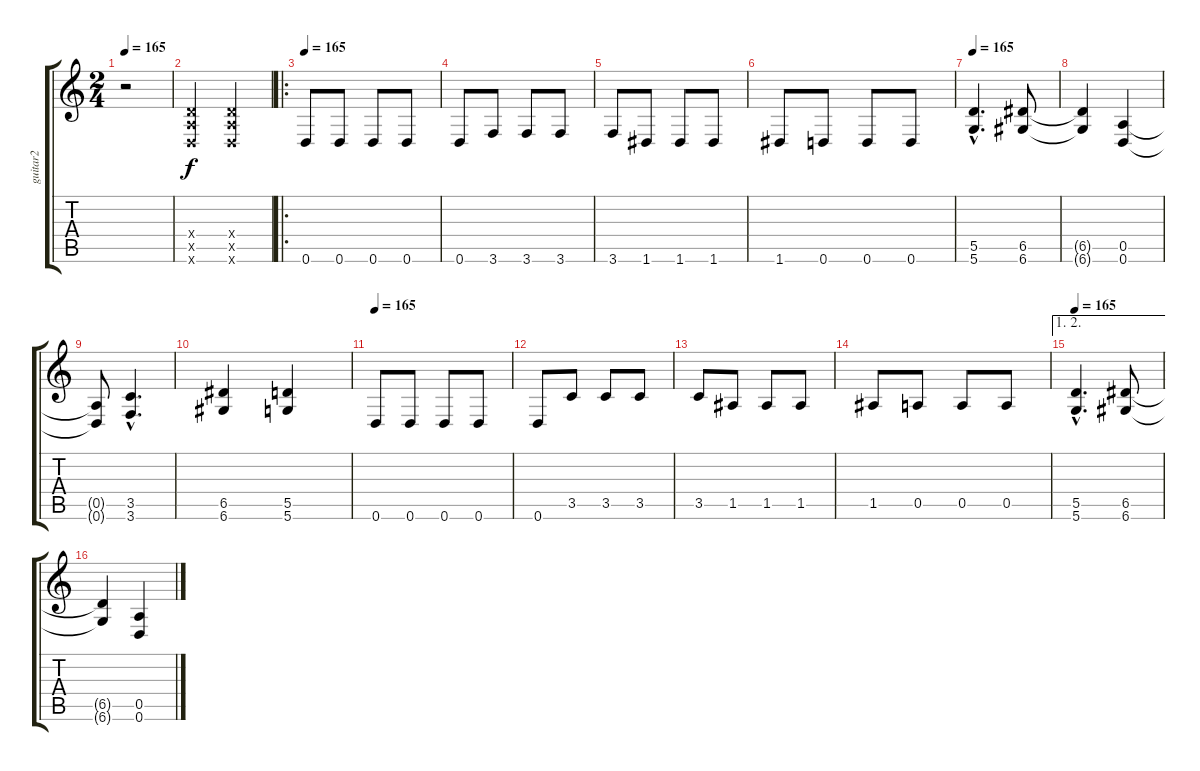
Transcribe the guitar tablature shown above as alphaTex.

\track ("guitar2" "guitar2") {instrument distortionguitar}
\staff {score tabs}
\tuning (E4 B3 G3 D3 A2 D2) {hide}
\ts (2 4)
\tempo 165
\clef g2
\ks c
r.2{dy f} |
(0.4{x} 0.5{x} 0.6{x}).4 (0.4{x} 0.5{x} 0.6{x}).4 |
\ro
\tempo 165
0.6.8 0.6.8 0.6.8 0.6.8 |
0.6.8 3.6.8 3.6.8 3.6.8 |
3.6.8 1.6.8 1.6.8 1.6.8 |
1.6.8 0.6.8 0.6.8 0.6.8 |
\tempo 165
(5.5{hac} 5.6{hac}).4{d} (6.5 6.6).8 |
(6.5{t} 6.6{t}).4 (0.5 0.6).4 |
(0.5{t} 0.6{t}).8 (3.5{hac} 3.6{hac}).4{d} |
(6.5 6.6).4 (5.5 5.6).4 |
\tempo 165
0.6.8 0.6.8 0.6.8 0.6.8 |
0.6.8 3.5.8 3.5.8 3.5.8 |
3.5.8 1.5.8 1.5.8 1.5.8 |
1.5.8 0.5.8 0.5.8 0.5.8 |
\ae (1 2)
\tempo 165
(5.5{hac} 5.6{hac}).4{d} (6.5 6.6).8 |
(6.5{t} 6.6{t}).4 (0.5 0.6).4
